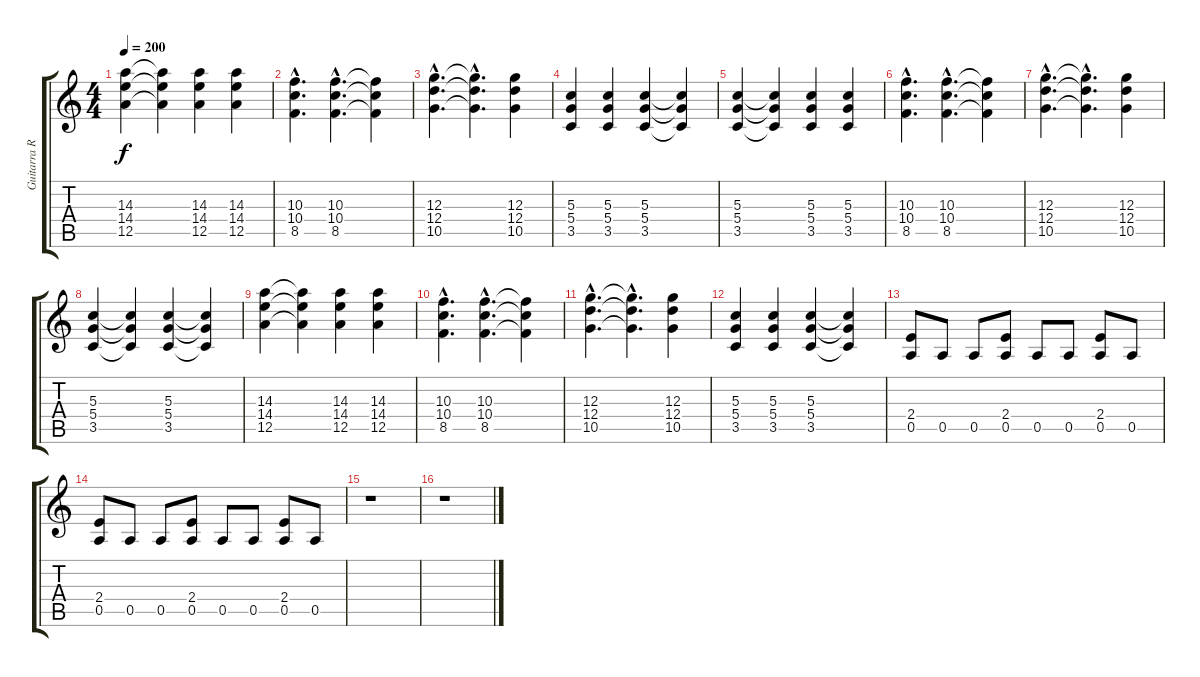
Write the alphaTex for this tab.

\track ("Guitarra Ritmica" "Guitarra R") {instrument distortionguitar}
\staff {score tabs}
\tuning (E4 B3 G3 D3 A2 E2) {hide}
\ts (4 4)
\tempo 200
\clef g2
\ks c
(14.3 14.4 12.5).4{dy f} (14.3{t} 14.4{t} 12.5{t}).4 (14.3 14.4 12.5).4 (14.3 14.4 12.5).4 |
(10.3{hac} 10.4{hac} 8.5{hac}).4{d} (10.3{hac} 10.4{hac} 8.5{hac}).4{d} (10.3{t} 10.4{t} 8.5{t}).4 |
(12.3{hac} 12.4{hac} 10.5{hac}).4{d} (12.3{hac t} 12.4{hac t} 10.5{hac t}).4{d} (12.3 12.4 10.5).4 |
(5.3 5.4 3.5).4 (5.3 5.4 3.5).4 (5.3 5.4 3.5).4 (5.3{t} 5.4{t} 3.5{t}).4 |
(5.3 5.4 3.5).4 (5.3{t} 5.4{t} 3.5{t}).4 (5.3 5.4 3.5).4 (5.3 5.4 3.5).4 |
(10.3{hac} 10.4{hac} 8.5{hac}).4{d} (10.3{hac} 10.4{hac} 8.5{hac}).4{d} (10.3{t} 10.4{t} 8.5{t}).4 |
(12.3{hac} 12.4{hac} 10.5{hac}).4{d} (12.3{hac t} 12.4{hac t} 10.5{hac t}).4{d} (12.3 12.4 10.5).4 |
(5.3 5.4 3.5).4 (5.3{t} 5.4{t} 3.5{t}).4 (5.3 5.4 3.5).4 (5.3{t} 5.4{t} 3.5{t}).4 |
(14.3 14.4 12.5).4 (14.3{t} 14.4{t} 12.5{t}).4 (14.3 14.4 12.5).4 (14.3 14.4 12.5).4 |
(10.3{hac} 10.4{hac} 8.5{hac}).4{d} (10.3{hac} 10.4{hac} 8.5{hac}).4{d} (10.3{t} 10.4{t} 8.5{t}).4 |
(12.3{hac} 12.4{hac} 10.5{hac}).4{d} (12.3{hac t} 12.4{hac t} 10.5{hac t}).4{d} (12.3 12.4 10.5).4 |
(5.3 5.4 3.5).4 (5.3 5.4 3.5).4 (5.3 5.4 3.5).4 (5.3{t} 5.4{t} 3.5{t}).4 |
(2.4 0.5).8 0.5.8 0.5.8 (2.4 0.5).8 0.5.8 0.5.8 (2.4 0.5).8 0.5.8 |
(2.4 0.5).8 0.5.8 0.5.8 (2.4 0.5).8 0.5.8 0.5.8 (2.4 0.5).8 0.5.8 |
r.1 |
r.1
